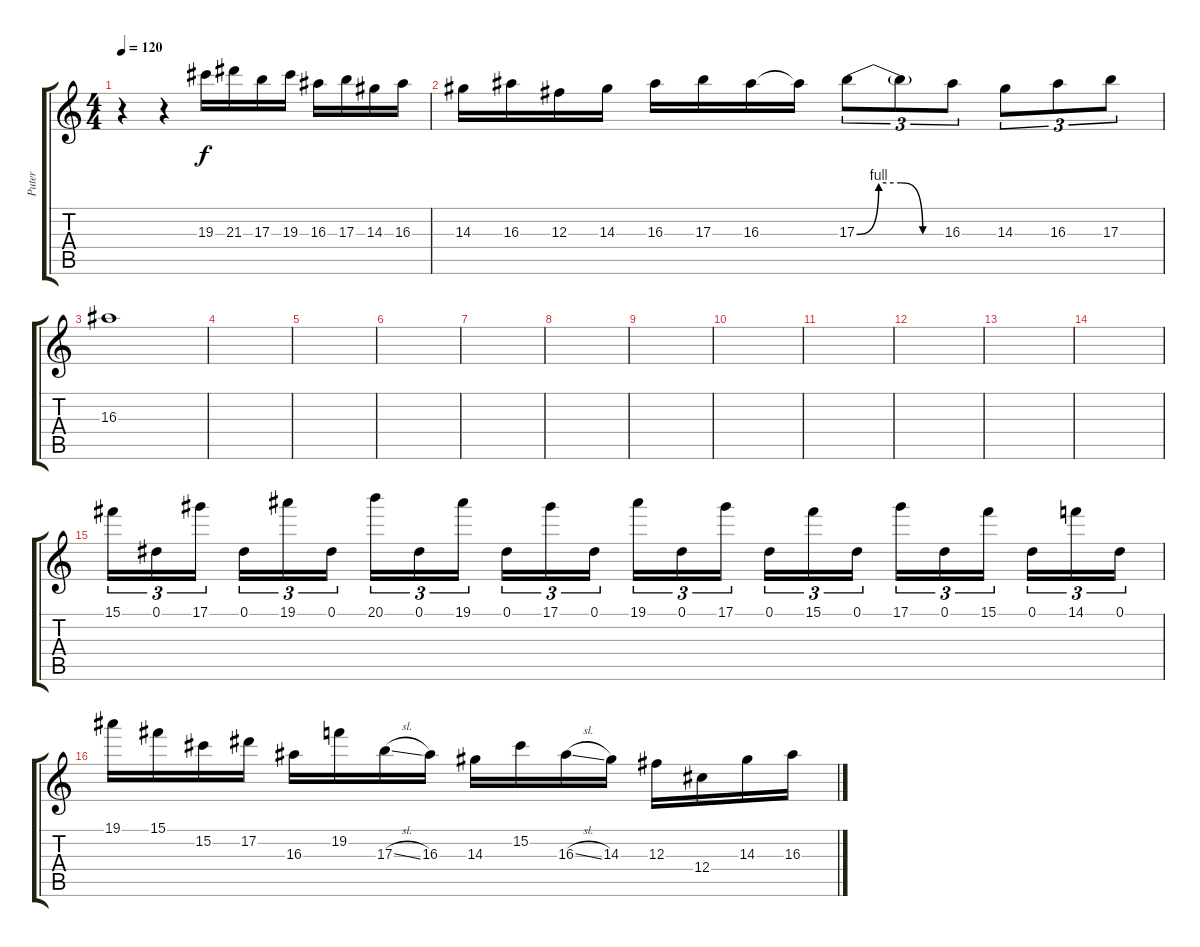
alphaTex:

\track ("Puter" "Puter") {instrument acousticguitarsteel}
\staff {score tabs}
\tuning (Eb4 Bb3 Gb3 Db3 Ab2 Eb2) {hide}
\ts (4 4)
\tempo 120
\clef g2
\ks c
r.4{dy f} r.4 19.3.16{instrument overdrivenguitar} 21.3.16 17.3.16 19.3.16 16.3.16 17.3.16 14.3.16 16.3.16 |
14.3.16 16.3.16 12.3.16 14.3.16 16.3.16 17.3.16 16.3.16 16.3{t}.16 17.3{be (custom 0 0 15 4 30 4 45 0 60 0)}.8{tu (3 2)} 17.3{t}.8{tu (3 2)} 16.3.8{tu (3 2)} 14.3.8{tu (3 2)} 16.3.8{tu (3 2)} 17.3.8{tu (3 2)} |
16.3.1 |
|
|
|
|
|
|
|
|
|
|
|
15.1.16{tu (3 2) instrument distortionguitar} 0.1.16{tu (3 2)} 17.1.16{tu (3 2)} 0.1.16{tu (3 2)} 19.1.16{tu (3 2)} 0.1.16{tu (3 2)} 20.1.16{tu (3 2)} 0.1.16{tu (3 2)} 19.1.16{tu (3 2)} 0.1.16{tu (3 2)} 17.1.16{tu (3 2)} 0.1.16{tu (3 2)} 19.1.16{tu (3 2)} 0.1.16{tu (3 2)} 17.1.16{tu (3 2)} 0.1.16{tu (3 2)} 15.1.16{tu (3 2)} 0.1.16{tu (3 2)} 17.1.16{tu (3 2)} 0.1.16{tu (3 2)} 15.1.16{tu (3 2)} 0.1.16{tu (3 2)} 14.1.16{tu (3 2)} 0.1.16{tu (3 2)} |
19.1.16 15.1.16 15.2.16 17.2.16 16.3.16 19.2.16 17.3{sl}.16 16.3.16 14.3.16 15.2.16 16.3{sl}.16 14.3.16 12.3.16 12.4.16 14.3.16 16.3.16
